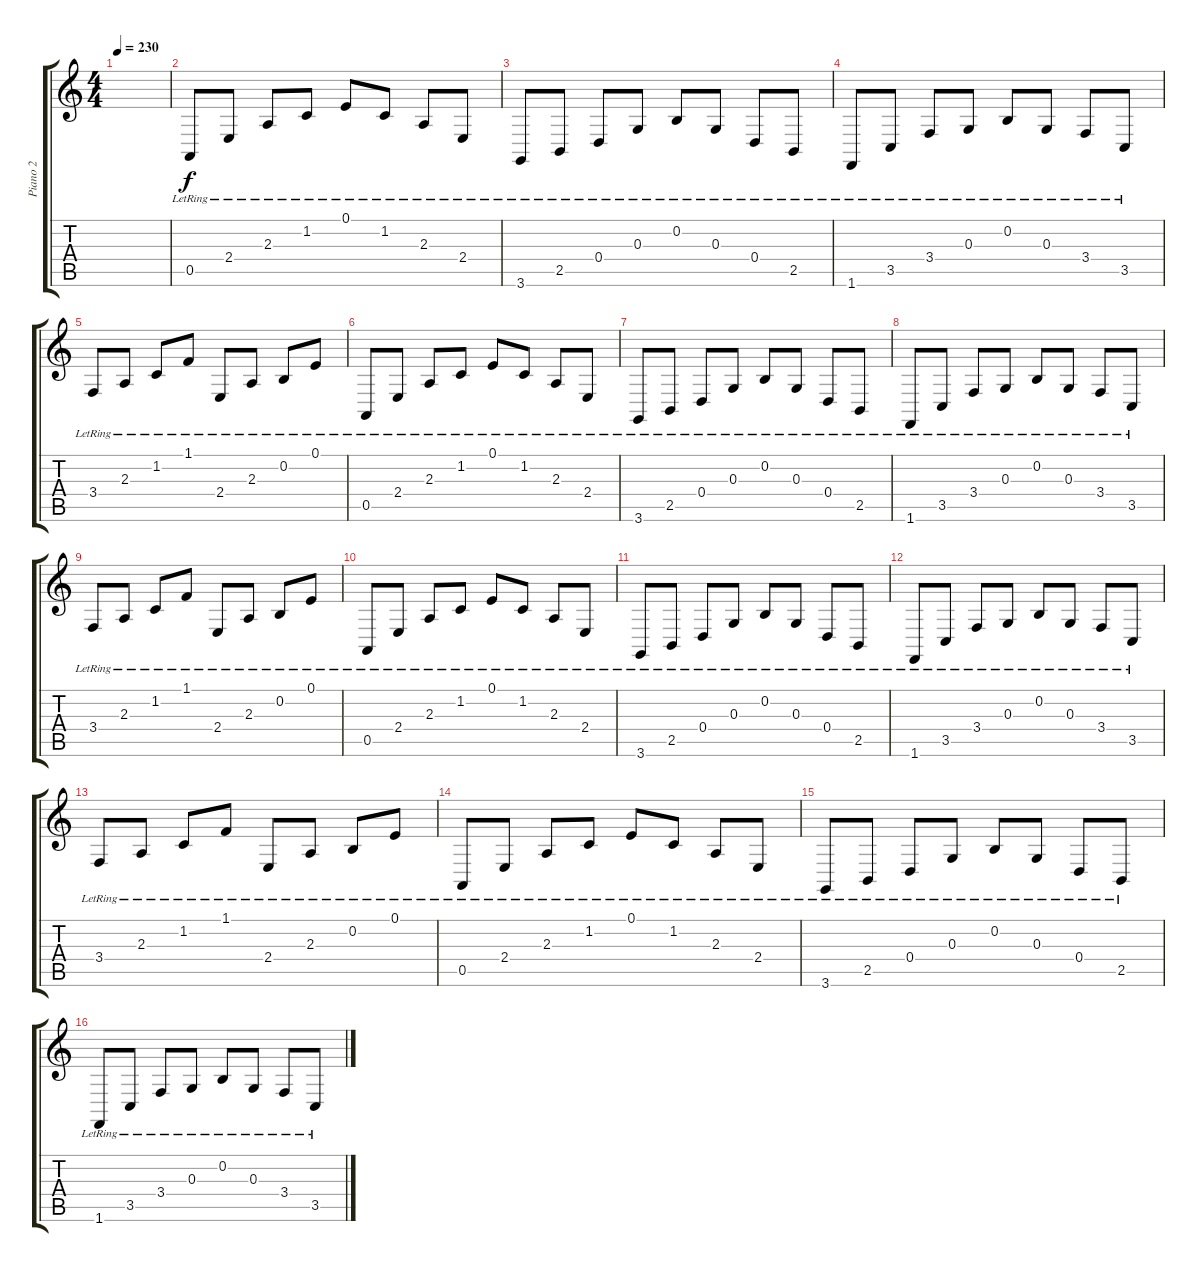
\track ("Piano 2" "Piano 2") {instrument acousticgrandpiano}
\staff {score tabs}
\tuning (E4 B3 G3 D3 A2 E2) {hide}
\ts (4 4)
\tempo 230
\clef g2
\ks c
|
0.5{lr}.8 2.4{lr}.8 2.3{lr}.8 1.2{lr}.8 0.1{lr}.8 1.2{lr}.8 2.3{lr}.8 2.4{lr}.8 |
3.6{lr}.8 2.5{lr}.8 0.4{lr}.8 0.3{lr}.8 0.2{lr}.8 0.3{lr}.8 0.4{lr}.8 2.5{lr}.8 |
1.6{lr}.8 3.5{lr}.8 3.4{lr}.8 0.3{lr}.8 0.2{lr}.8 0.3{lr}.8 3.4{lr}.8 3.5{lr}.8 |
3.4{lr}.8 2.3{lr}.8 1.2{lr}.8 1.1{lr}.8 2.4{lr}.8 2.3{lr}.8 0.2{lr}.8 0.1{lr}.8 |
0.5{lr}.8 2.4{lr}.8 2.3{lr}.8 1.2{lr}.8 0.1{lr}.8 1.2{lr}.8 2.3{lr}.8 2.4{lr}.8 |
3.6{lr}.8 2.5{lr}.8 0.4{lr}.8 0.3{lr}.8 0.2{lr}.8 0.3{lr}.8 0.4{lr}.8 2.5{lr}.8 |
1.6{lr}.8 3.5{lr}.8 3.4{lr}.8 0.3{lr}.8 0.2{lr}.8 0.3{lr}.8 3.4{lr}.8 3.5{lr}.8 |
3.4{lr}.8 2.3{lr}.8 1.2{lr}.8 1.1{lr}.8 2.4{lr}.8 2.3{lr}.8 0.2{lr}.8 0.1{lr}.8 |
0.5{lr}.8 2.4{lr}.8 2.3{lr}.8 1.2{lr}.8 0.1{lr}.8 1.2{lr}.8 2.3{lr}.8 2.4{lr}.8 |
3.6{lr}.8 2.5{lr}.8 0.4{lr}.8 0.3{lr}.8 0.2{lr}.8 0.3{lr}.8 0.4{lr}.8 2.5{lr}.8 |
1.6{lr}.8 3.5{lr}.8 3.4{lr}.8 0.3{lr}.8 0.2{lr}.8 0.3{lr}.8 3.4{lr}.8 3.5{lr}.8 |
3.4{lr}.8 2.3{lr}.8 1.2{lr}.8 1.1{lr}.8 2.4{lr}.8 2.3{lr}.8 0.2{lr}.8 0.1{lr}.8 |
0.5{lr}.8 2.4{lr}.8 2.3{lr}.8 1.2{lr}.8 0.1{lr}.8 1.2{lr}.8 2.3{lr}.8 2.4{lr}.8 |
3.6{lr}.8 2.5{lr}.8 0.4{lr}.8 0.3{lr}.8 0.2{lr}.8 0.3{lr}.8 0.4{lr}.8 2.5{lr}.8 |
1.6{lr}.8 3.5{lr}.8 3.4{lr}.8 0.3{lr}.8 0.2{lr}.8 0.3{lr}.8 3.4{lr}.8 3.5{lr}.8
